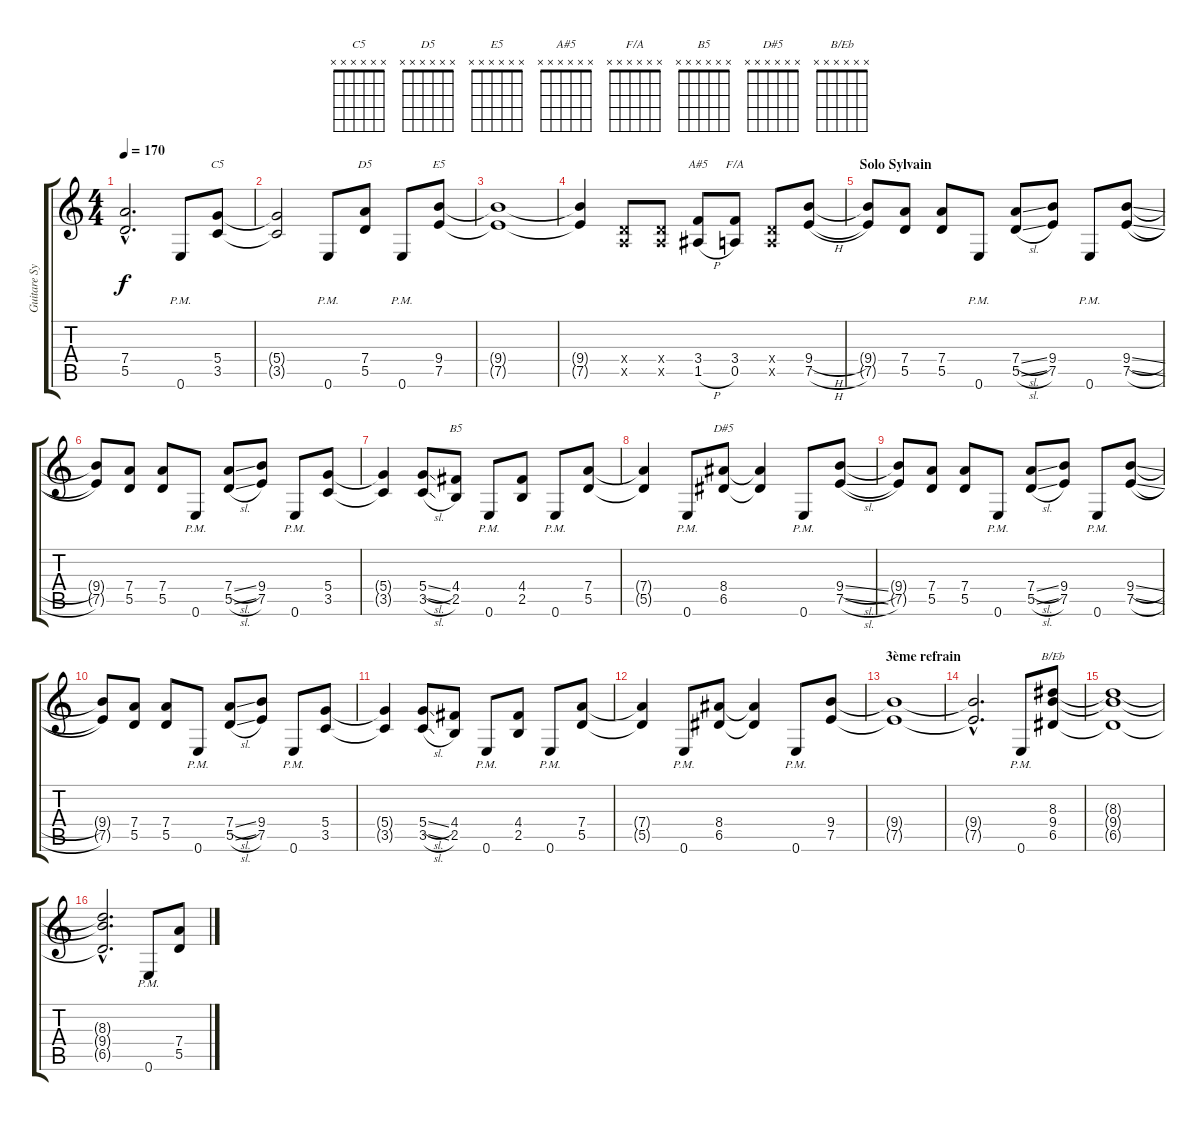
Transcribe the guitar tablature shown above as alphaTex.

\track ("Guitare Sylvain" "Guitare Sy") {instrument overdrivenguitar}
\staff {score tabs}
\tuning (E4 B3 G3 D3 A2 E2) {hide}
\chord ("C5" x x x x x x)
\chord ("D5" x x x x x x)
\chord ("E5" x x x x x x)
\chord ("A#5" x x x x x x)
\chord ("F/A" x x x x x x)
\chord ("B5" x x x x x x)
\chord ("D#5" x x x x x x)
\chord ("B/Eb" x x x x x x)
\ts (4 4)
\tempo 170
\clef g2
\ks c
(7.4{hac t} 5.5{hac t}).2{d dy f} 0.6{pm}.8 (5.4 3.5).8{ch "C5"} |
(5.4{t} 3.5{t}).2 0.6{pm}.8 (7.4 5.5).8{ch "D5"} 0.6{pm}.8 (9.4 7.5).8{ch "E5"} |
(9.4{t} 7.5{t}).1 |
(9.4{t} 7.5{t}).4 (0.4{x} 0.5{x}).8 (0.4{x} 0.5{x}).8 (3.4 1.5{h}).8{ch "A#5"} (3.4 0.5).8{ch "F/A"} (0.4{x} 0.5{x}).8 (9.4{h} 7.5{h}).8 |
\section ("" "Solo Sylvain")
(9.4{t} 7.5{t}).8 (7.4 5.5).8 (7.4 5.5).8 0.6{pm}.8 (7.4{sl} 5.5{sl}).8 (9.4 7.5).8 0.6{pm}.8 (9.4{sl} 7.5{sl}).8 |
(9.4{t} 7.5{t}).8 (7.4 5.5).8 (7.4 5.5).8 0.6{pm}.8 (7.4{sl} 5.5{sl}).8 (9.4 7.5).8 0.6{pm}.8 (5.4 3.5).8 |
(5.4{t} 3.5{t}).4 (5.4{sl} 3.5{sl}).8 (4.4 2.5).8{ch "B5"} 0.6{pm}.8 (4.4 2.5).8 0.6{pm}.8 (7.4 5.5).8 |
(7.4{t} 5.5{t}).4 0.6{pm}.8 (8.4 6.5).8{ch "D#5"} (8.4{t} 6.5{t}).4 0.6{pm}.8 (9.4{sl} 7.5{sl}).8 |
(9.4{t} 7.5{t}).8 (7.4 5.5).8 (7.4 5.5).8 0.6{pm}.8 (7.4{sl} 5.5{sl}).8 (9.4 7.5).8 0.6{pm}.8 (9.4{sl} 7.5{sl}).8 |
(9.4{t} 7.5{t}).8 (7.4 5.5).8 (7.4 5.5).8 0.6{pm}.8 (7.4{sl} 5.5{sl}).8 (9.4 7.5).8 0.6{pm}.8 (5.4 3.5).8 |
(5.4{t} 3.5{t}).4 (5.4{sl} 3.5{sl}).8 (4.4 2.5).8 0.6{pm}.8 (4.4 2.5).8 0.6{pm}.8 (7.4 5.5).8 |
(7.4{t} 5.5{t}).4 0.6{pm}.8 (8.4 6.5).8 (8.4{t} 6.5{t}).4 0.6{pm}.8 (9.4 7.5).8 |
\section ("" "3ème refrain")
(9.4{t} 7.5{t}).1 |
(9.4{hac t} 7.5{hac t}).2{d} 0.6{pm}.8 (8.3 9.4 6.5).8{ch "B/Eb"} |
(8.3{t} 9.4{t} 6.5{t}).1 |
(8.3{hac t} 9.4{hac t} 6.5{hac t}).2{d} 0.6{pm}.8 (7.4 5.5).8
